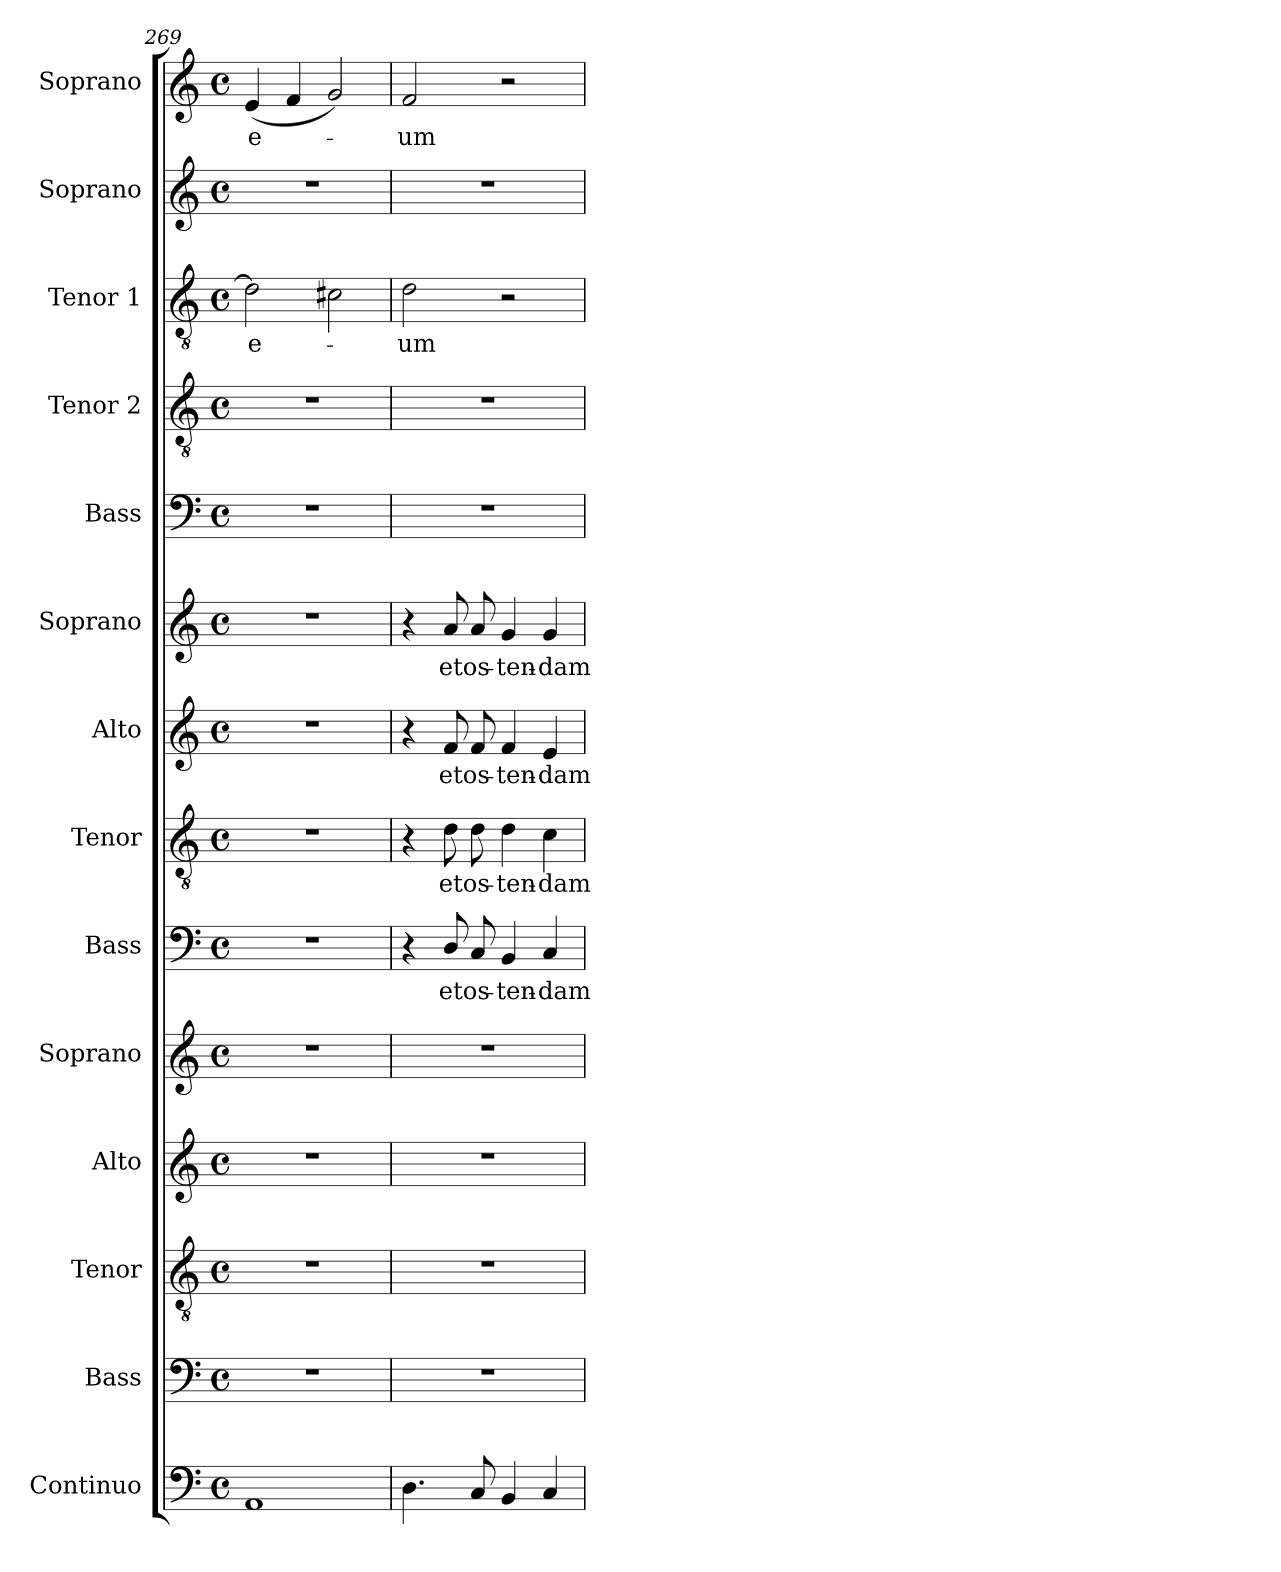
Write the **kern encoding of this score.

**kern	**kern	**kern	**kern	**kern	**kern	**text	**kern	**text	**kern	**text	**kern	**text	**kern	**kern	**kern	**text	**kern	**kern	**text
*part14	*part13	*part12	*part11	*part10	*part9	*part9	*part8	*part8	*part7	*part7	*part6	*part6	*part5	*part4	*part3	*part3	*part2	*part1	*part1
*staff14	*staff13	*staff12	*staff11	*staff10	*staff9	*staff9	*staff8	*staff8	*staff7	*staff7	*staff6	*staff6	*staff5	*staff4	*staff3	*staff3	*staff2	*staff1	*staff1
*I"Continuo	*I"Bass	*I"Tenor	*I"Alto	*I"Soprano	*I"Bass	*	*I"Tenor	*	*I"Alto	*	*I"Soprano	*	*I"Bass	*I"Tenor 2	*I"Tenor 1	*	*I"Soprano	*I"Soprano	*
*I'Cont.	*I'B.	*I'T.	*I'A.	*I'S.	*I'B.	*	*I'T.	*	*I'A.	*	*I'S.	*	*I'B.	*I'T2.	*I'T1.	*	*I'S.	*I'S.	*
*clefF4	*clefF4	*clefGv2	*clefG2	*clefG2	*clefF4	*	*clefGv2	*	*clefG2	*	*clefG2	*	*clefF4	*clefGv2	*clefGv2	*	*clefG2	*clefG2	*
*	*	*ITrd7c12	*	*	*	*	*ITrd7c12	*	*	*	*	*	*	*ITrd7c12	*ITrd7c12	*	*	*	*
*k[]	*k[]	*k[]	*k[]	*k[]	*k[]	*	*k[]	*	*k[]	*	*k[]	*	*k[]	*k[]	*k[]	*	*k[]	*k[]	*
*C:	*C:	*C:	*C:	*C:	*C:	*	*C:	*	*C:	*	*C:	*	*C:	*C:	*C:	*	*C:	*C:	*
*M4/4	*M4/4	*M4/4	*M4/4	*M4/4	*M4/4	*	*M4/4	*	*M4/4	*	*M4/4	*	*M4/4	*M4/4	*M4/4	*	*M4/4	*M4/4	*
*met(c)	*met(c)	*met(c)	*met(c)	*met(c)	*met(c)	*	*met(c)	*	*met(c)	*	*met(c)	*	*met(c)	*met(c)	*met(c)	*	*met(c)	*met(c)	*
=269	=269	=269	=269	=269	=269	=269	=269	=269	=269	=269	=269	=269	=269	=269	=269	=269	=269	=269	=269
!	!	!	!	!	!	!	!	!	!	!	!	!	!	!	!	!LO:LY:b:color=#000000	!	!	!
!	!	!	!	!	!	!	!	!	!	!	!	!	!	!	!	!	!	!	!LO:LY:b:color=#000000
1AAi	1r	1r	1r	1r	1r	.	1r	.	1r	.	1r	.	1r	1r	2Di\]	e-	1r	(4ei/	e-
.	.	.	.	.	.	.	.	.	.	.	.	.	.	.	.	.	.	4fi/	.
.	.	.	.	.	.	.	.	.	.	.	.	.	.	.	2C#Xi\	.	.	2gi/)	.
=270	=270	=270	=270	=270	=270	=270	=270	=270	=270	=270	=270	=270	=270	=270	=270	=270	=270	=270	=270
!	!	!	!	!	!	!	!	!	!	!	!	!	!	!	!	!LO:LY:b:color=#000000	!	!	!
!	!	!	!	!	!	!	!	!	!	!	!	!	!	!	!	!	!	!	!LO:LY:b:color=#000000
4.Di\	1r	1r	1r	1r	4r	.	4r	.	4r	.	4r	.	1r	1r	2Di\	-um	1r	2fi/	-um
!	!	!	!	!	!	!LO:LY:b:color=#000000	!	!	!	!	!	!	!	!	!	!	!	!	!
!	!	!	!	!	!	!	!	!LO:LY:b:color=#000000	!	!	!	!	!	!	!	!	!	!	!
!	!	!	!	!	!	!	!	!	!	!LO:LY:b:color=#000000	!	!	!	!	!	!	!	!	!
!	!	!	!	!	!	!	!	!	!	!	!	!LO:LY:b:color=#000000	!	!	!	!	!	!	!
.	.	.	.	.	8Di/	et	8Di\	et	8fi/	et	8ai/	et	.	.	.	.	.	.	.
!	!	!	!	!	!	!LO:LY:b:color=#000000	!	!	!	!	!	!	!	!	!	!	!	!	!
!	!	!	!	!	!	!	!	!LO:LY:b:color=#000000	!	!	!	!	!	!	!	!	!	!	!
!	!	!	!	!	!	!	!	!	!	!LO:LY:b:color=#000000	!	!	!	!	!	!	!	!	!
!	!	!	!	!	!	!	!	!	!	!	!	!LO:LY:b:color=#000000	!	!	!	!	!	!	!
8Ci/	.	.	.	.	8Ci/	os-	8Di\	os-	8fi/	os-	8ai/	os-	.	.	.	.	.	.	.
!	!	!	!	!	!	!LO:LY:b:color=#000000	!	!	!	!	!	!	!	!	!	!	!	!	!
!	!	!	!	!	!	!	!	!LO:LY:b:color=#000000	!	!	!	!	!	!	!	!	!	!	!
!	!	!	!	!	!	!	!	!	!	!LO:LY:b:color=#000000	!	!	!	!	!	!	!	!	!
!	!	!	!	!	!	!	!	!	!	!	!	!LO:LY:b:color=#000000	!	!	!	!	!	!	!
4BBi/	.	.	.	.	4BBi/	-ten-	4Di\	-ten-	4fi/	-ten-	4gi/	-ten-	.	.	2r	.	.	2r	.
!	!	!	!	!	!	!LO:LY:b:color=#000000	!	!	!	!	!	!	!	!	!	!	!	!	!
!	!	!	!	!	!	!	!	!LO:LY:b:color=#000000	!	!	!	!	!	!	!	!	!	!	!
!	!	!	!	!	!	!	!	!	!	!LO:LY:b:color=#000000	!	!	!	!	!	!	!	!	!
!	!	!	!	!	!	!	!	!	!	!	!	!LO:LY:b:color=#000000	!	!	!	!	!	!	!
4Ci/	.	.	.	.	4Ci/	-dam	4Ci\	-dam	4ei/	-dam	4gi/	-dam	.	.	.	.	.	.	.
=	=	=	=	=	=	=	=	=	=	=	=	=	=	=	=	=	=	=	=
*-	*-	*-	*-	*-	*-	*-	*-	*-	*-	*-	*-	*-	*-	*-	*-	*-	*-	*-	*-
